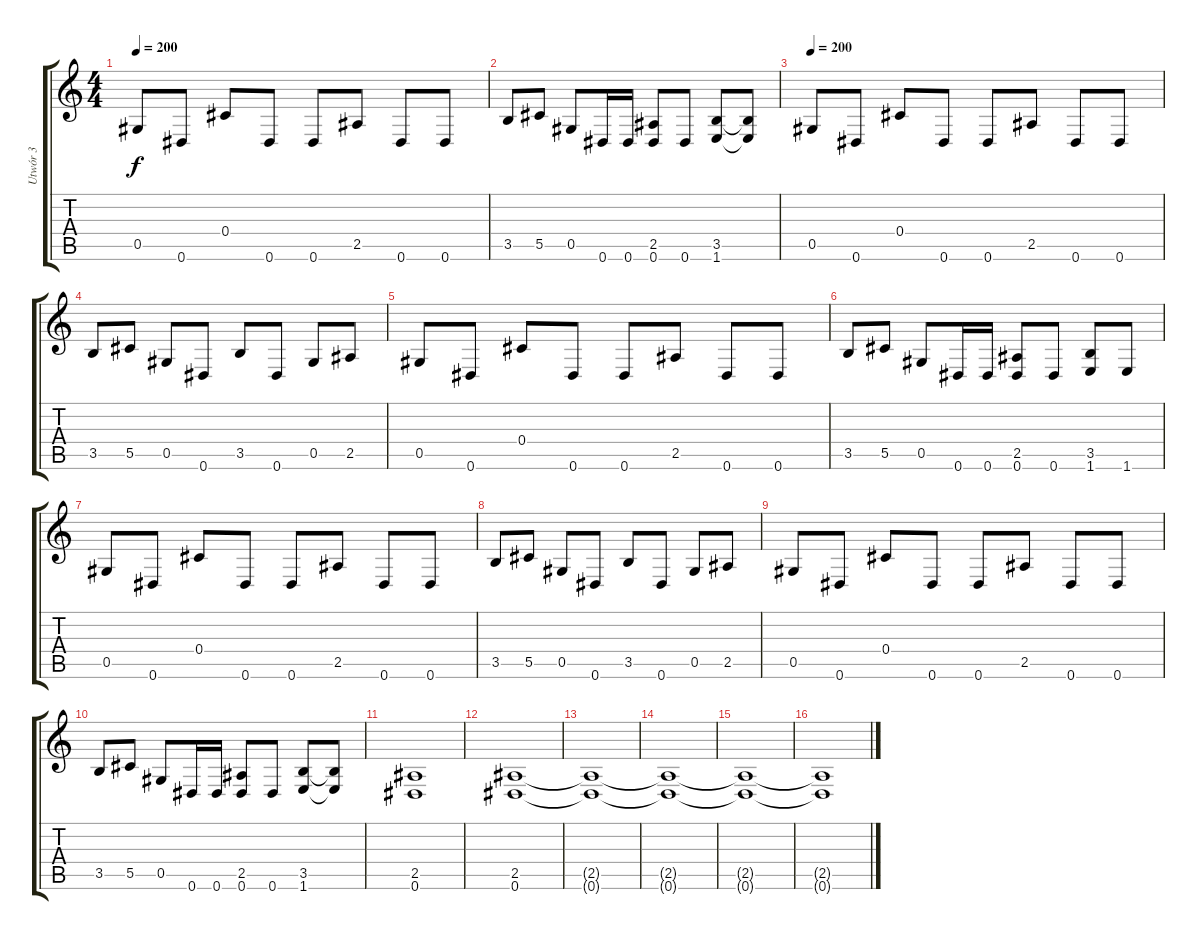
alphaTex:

\track ("Utwór 3" "Utwór 3") {instrument distortionguitar}
\staff {score tabs}
\tuning (Eb4 Bb3 Gb3 Db3 Ab2 Eb2) {hide}
\ts (4 4)
\tempo 200
\clef g2
\ks c
0.5.8{dy f} 0.6.8 0.4.8 0.6.8 0.6.8 2.5.8 0.6.8 0.6.8 |
3.5.8 5.5.8 0.5.8 0.6.16 0.6.16 (2.5 0.6).8 0.6.8 (3.5 1.6).8 (3.5{t} 1.6{t}).8 |
\tempo 200
0.5.8 0.6.8 0.4.8 0.6.8 0.6.8 2.5.8 0.6.8 0.6.8 |
3.5.8 5.5.8 0.5.8 0.6.8 3.5.8 0.6.8 0.5.8 2.5.8 |
0.5.8 0.6.8 0.4.8 0.6.8 0.6.8 2.5.8 0.6.8 0.6.8 |
3.5.8 5.5.8 0.5.8 0.6.16 0.6.16 (2.5 0.6).8 0.6.8 (3.5 1.6).8 1.6.8 |
0.5.8 0.6.8 0.4.8 0.6.8 0.6.8 2.5.8 0.6.8 0.6.8 |
3.5.8 5.5.8 0.5.8 0.6.8 3.5.8 0.6.8 0.5.8 2.5.8 |
0.5.8 0.6.8 0.4.8 0.6.8 0.6.8 2.5.8 0.6.8 0.6.8 |
3.5.8 5.5.8 0.5.8 0.6.16 0.6.16 (2.5 0.6).8 0.6.8 (3.5 1.6).8 (3.5{t} 1.6{t}).8 |
(2.5 0.6).1 |
(2.5 0.6).1 |
(2.5{t} 0.6{t}).1 |
(2.5{t} 0.6{t}).1 |
(2.5{t} 0.6{t}).1 |
(2.5{t} 0.6{t}).1
